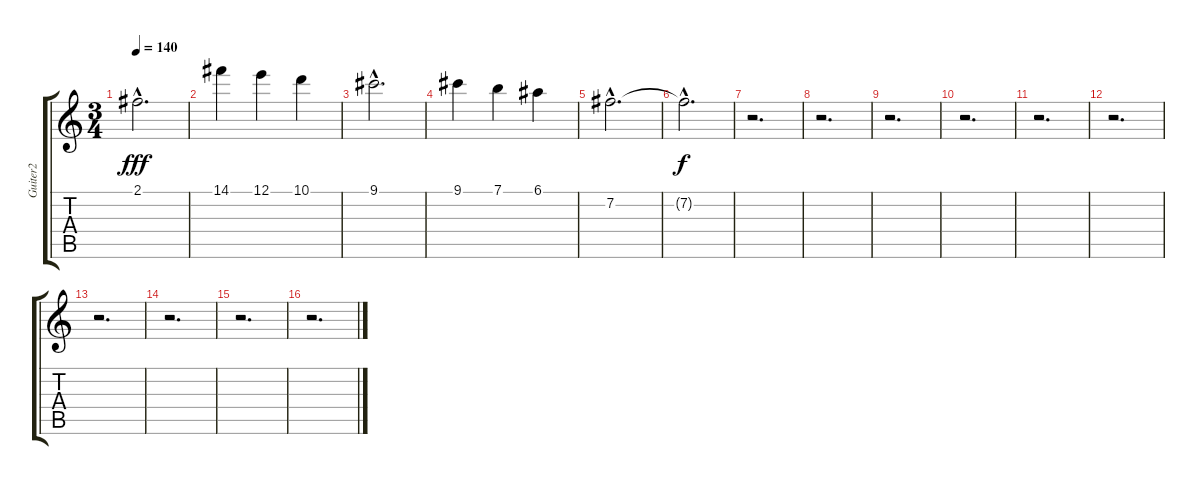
\track ("Guiter2" "Guiter2") {instrument overdrivenguitar}
\staff {score tabs}
\tuning (E4 B3 G3 D3 A2 E2) {hide}
\ts (3 4)
\tempo 140
\clef g2
\ks c
2.1{hac}.2{d dy fff} |
14.1.4 12.1.4 10.1.4 |
9.1{hac}.2{d} |
9.1.4 7.1.4 6.1.4 |
7.2{hac}.2{d} |
7.2{hac t}.2{d dy f} |
r.2{d} |
r.2{d} |
r.2{d} |
r.2{d} |
r.2{d} |
r.2{d} |
r.2{d} |
r.2{d} |
r.2{d} |
r.2{d}
